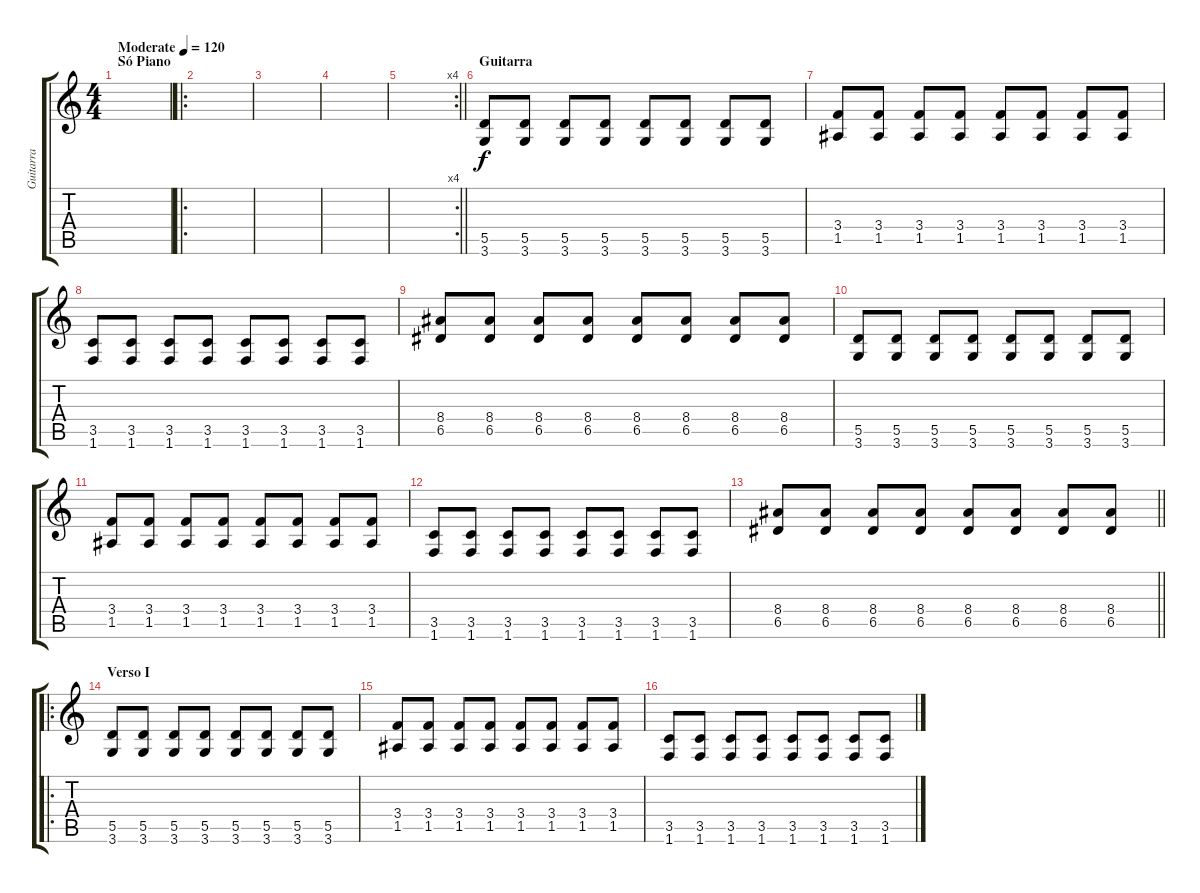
\track ("Guitarra" "Guitarra") {instrument distortionguitar}
\staff {score tabs}
\tuning (E4 B3 G3 D3 A2 E2) {hide}
\ts (4 4)
\section ("" "Só Piano")
\tempo (120 "Moderate")
\clef g2
\ks c
|
\ro
|
|
|
\rc 4
\barLineRight lightlight
|
\section ("" "Guitarra")
(5.5 3.6).8 (5.5 3.6).8 (5.5 3.6).8 (5.5 3.6).8 (5.5 3.6).8 (5.5 3.6).8 (5.5 3.6).8 (5.5 3.6).8 |
(3.4 1.5).8 (3.4 1.5).8 (3.4 1.5).8 (3.4 1.5).8 (3.4 1.5).8 (3.4 1.5).8 (3.4 1.5).8 (3.4 1.5).8 |
(3.5 1.6).8 (3.5 1.6).8 (3.5 1.6).8 (3.5 1.6).8 (3.5 1.6).8 (3.5 1.6).8 (3.5 1.6).8 (3.5 1.6).8 |
(8.4 6.5).8 (8.4 6.5).8 (8.4 6.5).8 (8.4 6.5).8 (8.4 6.5).8 (8.4 6.5).8 (8.4 6.5).8 (8.4 6.5).8 |
(5.5 3.6).8 (5.5 3.6).8 (5.5 3.6).8 (5.5 3.6).8 (5.5 3.6).8 (5.5 3.6).8 (5.5 3.6).8 (5.5 3.6).8 |
(3.4 1.5).8 (3.4 1.5).8 (3.4 1.5).8 (3.4 1.5).8 (3.4 1.5).8 (3.4 1.5).8 (3.4 1.5).8 (3.4 1.5).8 |
(3.5 1.6).8 (3.5 1.6).8 (3.5 1.6).8 (3.5 1.6).8 (3.5 1.6).8 (3.5 1.6).8 (3.5 1.6).8 (3.5 1.6).8 |
\barLineRight lightlight
(8.4 6.5).8 (8.4 6.5).8 (8.4 6.5).8 (8.4 6.5).8 (8.4 6.5).8 (8.4 6.5).8 (8.4 6.5).8 (8.4 6.5).8 |
\ro
\section ("" "Verso I")
(5.5 3.6).8 (5.5 3.6).8 (5.5 3.6).8 (5.5 3.6).8 (5.5 3.6).8 (5.5 3.6).8 (5.5 3.6).8 (5.5 3.6).8 |
(3.4 1.5).8 (3.4 1.5).8 (3.4 1.5).8 (3.4 1.5).8 (3.4 1.5).8 (3.4 1.5).8 (3.4 1.5).8 (3.4 1.5).8 |
(3.5 1.6).8 (3.5 1.6).8 (3.5 1.6).8 (3.5 1.6).8 (3.5 1.6).8 (3.5 1.6).8 (3.5 1.6).8 (3.5 1.6).8
